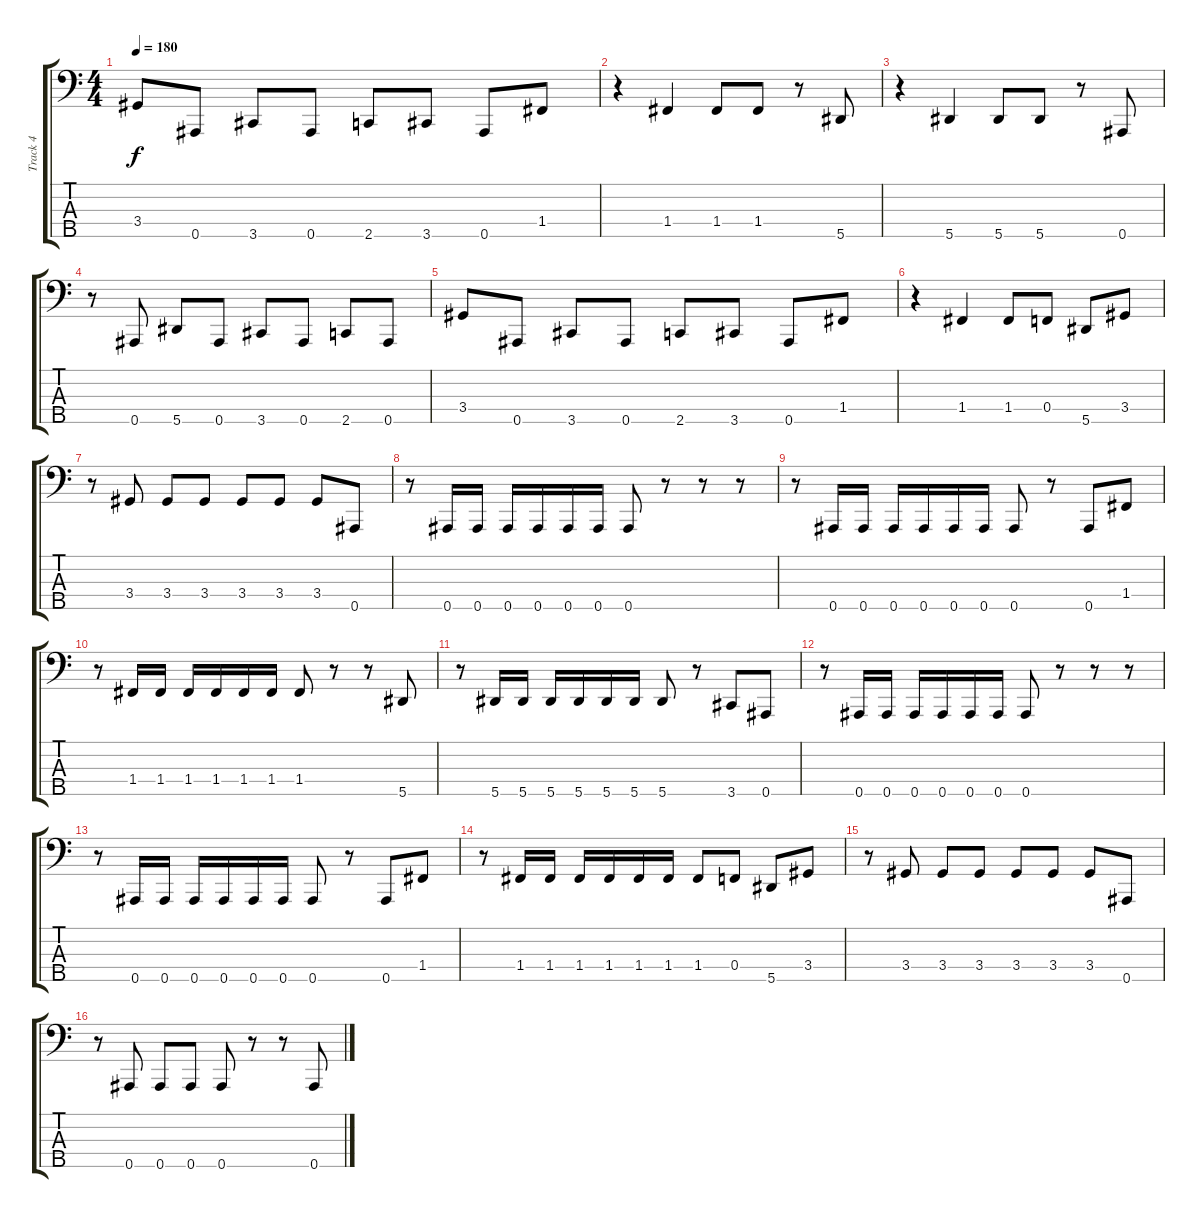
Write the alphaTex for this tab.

\track ("Track 4" "Track 4") {instrument electricbasspick}
\staff {score tabs}
\tuning (Ab2 Eb2 Bb1 F1 Bb0) {hide}
\ts (4 4)
\tempo 180
\clef f4
\ks c
3.4.8{dy f} 0.5.8 3.5.8 0.5.8 2.5.8 3.5.8 0.5.8 1.4.8 |
r.4 1.4.4 1.4.8 1.4.8 r.8 5.5.8 |
r.4 5.5.4 5.5.8 5.5.8 r.8 0.5.8 |
r.8 0.5.8 5.5.8 0.5.8 3.5.8 0.5.8 2.5.8 0.5.8 |
3.4.8 0.5.8 3.5.8 0.5.8 2.5.8 3.5.8 0.5.8 1.4.8 |
r.4 1.4.4 1.4.8 0.4.8 5.5.8 3.4.8 |
r.8 3.4.8 3.4.8 3.4.8 3.4.8 3.4.8 3.4.8 0.5.8 |
r.8 0.5.16 0.5.16 0.5.16 0.5.16 0.5.16 0.5.16 0.5.8 r.8 r.8 r.8 |
r.8 0.5.16 0.5.16 0.5.16 0.5.16 0.5.16 0.5.16 0.5.8 r.8 0.5.8 1.4.8 |
r.8 1.4.16 1.4.16 1.4.16 1.4.16 1.4.16 1.4.16 1.4.8 r.8 r.8 5.5.8 |
r.8 5.5.16 5.5.16 5.5.16 5.5.16 5.5.16 5.5.16 5.5.8 r.8 3.5.8 0.5.8 |
r.8 0.5.16 0.5.16 0.5.16 0.5.16 0.5.16 0.5.16 0.5.8 r.8 r.8 r.8 |
r.8 0.5.16 0.5.16 0.5.16 0.5.16 0.5.16 0.5.16 0.5.8 r.8 0.5.8 1.4.8 |
r.8 1.4.16 1.4.16 1.4.16 1.4.16 1.4.16 1.4.16 1.4.8 0.4.8 5.5.8 3.4.8 |
r.8 3.4.8 3.4.8 3.4.8 3.4.8 3.4.8 3.4.8 0.5.8 |
r.8 0.5.8 0.5.8 0.5.8 0.5.8 r.8 r.8 0.5.8
